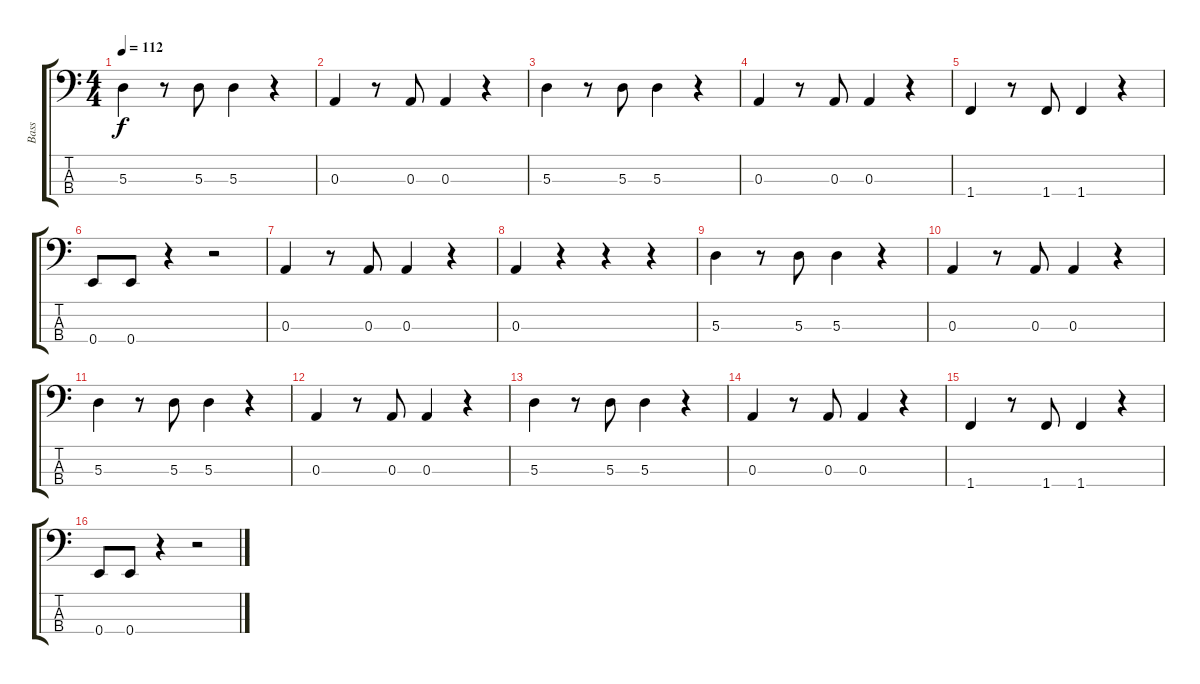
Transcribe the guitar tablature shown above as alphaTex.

\track ("Bass" "Bass") {instrument electricbassfinger}
\staff {score tabs}
\tuning (G2 D2 A1 E1) {hide}
\ts (4 4)
\tempo 112
\clef f4
\ks c
5.3.4{dy f} r.8 5.3.8 5.3.4 r.4 |
0.3.4 r.8 0.3.8 0.3.4 r.4 |
5.3.4 r.8 5.3.8 5.3.4 r.4 |
0.3.4 r.8 0.3.8 0.3.4 r.4 |
1.4.4 r.8 1.4.8 1.4.4 r.4 |
0.4.8 0.4.8 r.4 r.2 |
0.3.4 r.8 0.3.8 0.3.4 r.4 |
0.3.4 r.4 r.4 r.4 |
5.3.4 r.8 5.3.8 5.3.4 r.4 |
0.3.4 r.8 0.3.8 0.3.4 r.4 |
5.3.4 r.8 5.3.8 5.3.4 r.4 |
0.3.4 r.8 0.3.8 0.3.4 r.4 |
5.3.4 r.8 5.3.8 5.3.4 r.4 |
0.3.4 r.8 0.3.8 0.3.4 r.4 |
1.4.4 r.8 1.4.8 1.4.4 r.4 |
0.4.8 0.4.8 r.4 r.2
